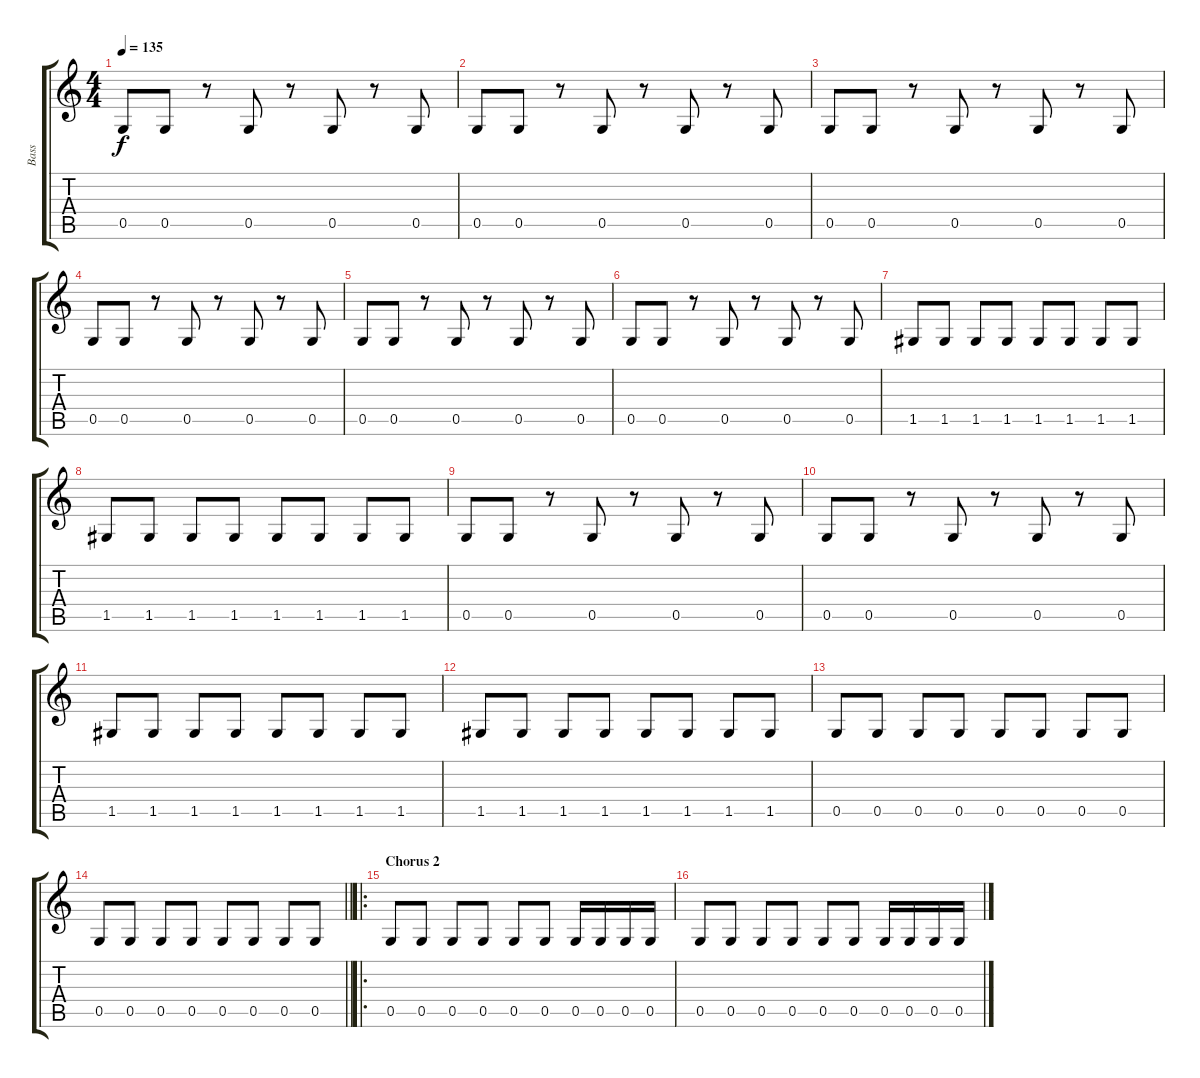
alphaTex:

\track ("Bass" "Bass") {instrument synthbass2}
\staff {score tabs}
\tuning (D4 A3 F3 C3 G2 C2) {hide}
\ts (4 4)
\tempo 135
\clef g2
\ks c
0.5.8{dy f} 0.5.8 r.8 0.5.8 r.8 0.5.8 r.8 0.5.8 |
0.5.8 0.5.8 r.8 0.5.8 r.8 0.5.8 r.8 0.5.8 |
0.5.8 0.5.8 r.8 0.5.8 r.8 0.5.8 r.8 0.5.8 |
0.5.8 0.5.8 r.8 0.5.8 r.8 0.5.8 r.8 0.5.8 |
0.5.8 0.5.8 r.8 0.5.8 r.8 0.5.8 r.8 0.5.8 |
0.5.8 0.5.8 r.8 0.5.8 r.8 0.5.8 r.8 0.5.8 |
1.5.8 1.5.8 1.5.8 1.5.8 1.5.8 1.5.8 1.5.8 1.5.8 |
1.5.8 1.5.8 1.5.8 1.5.8 1.5.8 1.5.8 1.5.8 1.5.8 |
0.5.8 0.5.8 r.8 0.5.8 r.8 0.5.8 r.8 0.5.8 |
0.5.8 0.5.8 r.8 0.5.8 r.8 0.5.8 r.8 0.5.8 |
1.5.8 1.5.8 1.5.8 1.5.8 1.5.8 1.5.8 1.5.8 1.5.8 |
1.5.8 1.5.8 1.5.8 1.5.8 1.5.8 1.5.8 1.5.8 1.5.8 |
0.5.8 0.5.8 0.5.8 0.5.8 0.5.8 0.5.8 0.5.8 0.5.8 |
\barLineRight lightlight
0.5.8 0.5.8 0.5.8 0.5.8 0.5.8 0.5.8 0.5.8 0.5.8 |
\ro
\section ("" "Chorus 2")
0.5.8 0.5.8 0.5.8 0.5.8 0.5.8 0.5.8 0.5.16 0.5.16 0.5.16 0.5.16 |
0.5.8 0.5.8 0.5.8 0.5.8 0.5.8 0.5.8 0.5.16 0.5.16 0.5.16 0.5.16
